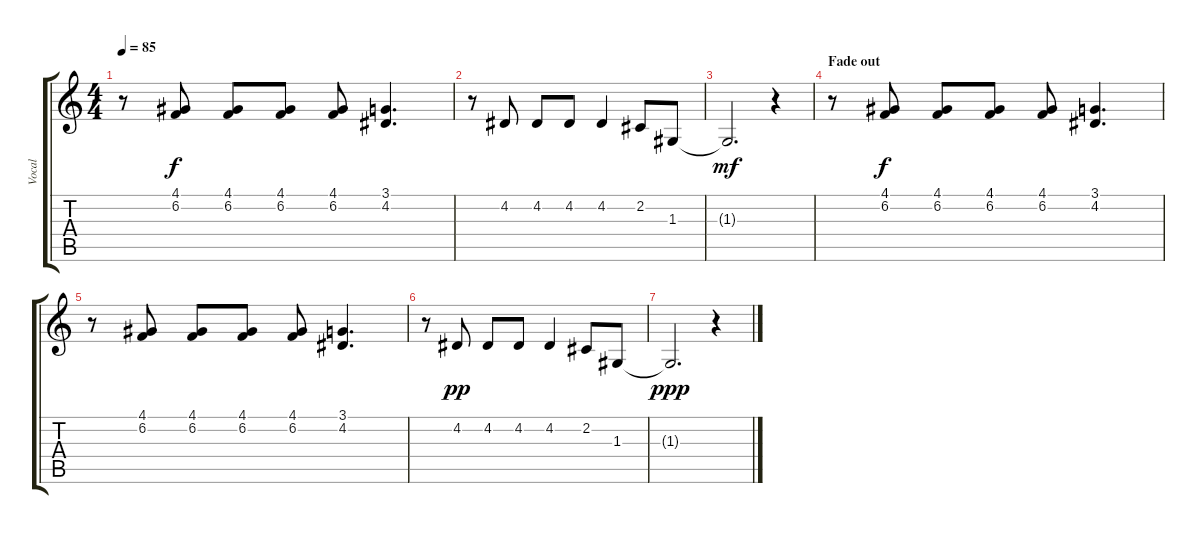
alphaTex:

\track ("Vocal" "Vocal") {instrument lead2sawtooth}
\staff {score tabs}
\tuning (E4 B3 G3 D3 A2 E2) {hide}
\ts (4 4)
\tempo 85
\clef g2
\ks c
r.8{dy f} (4.1 6.2).8 (4.1 6.2).8 (4.1 6.2).8 (4.1 6.2).8 (3.1 4.2).4{d} |
r.8 4.2.8 4.2.8 4.2.8 4.2.4 2.2.8 1.3.8 |
1.3{t}.2{d dy mf} r.4 |
\section ("" "Fade out")
r.8 (4.1 6.2).8{dy f} (4.1 6.2).8 (4.1 6.2).8 (4.1 6.2).8 (3.1 4.2).4{d} |
r.8 (4.1 6.2).8 (4.1 6.2).8 (4.1 6.2).8 (4.1 6.2).8 (3.1 4.2).4{d} |
r.8 4.2.8{dy pp} 4.2.8 4.2.8 4.2.4 2.2.8 1.3.8 |
1.3{t}.2{d dy ppp} r.4
